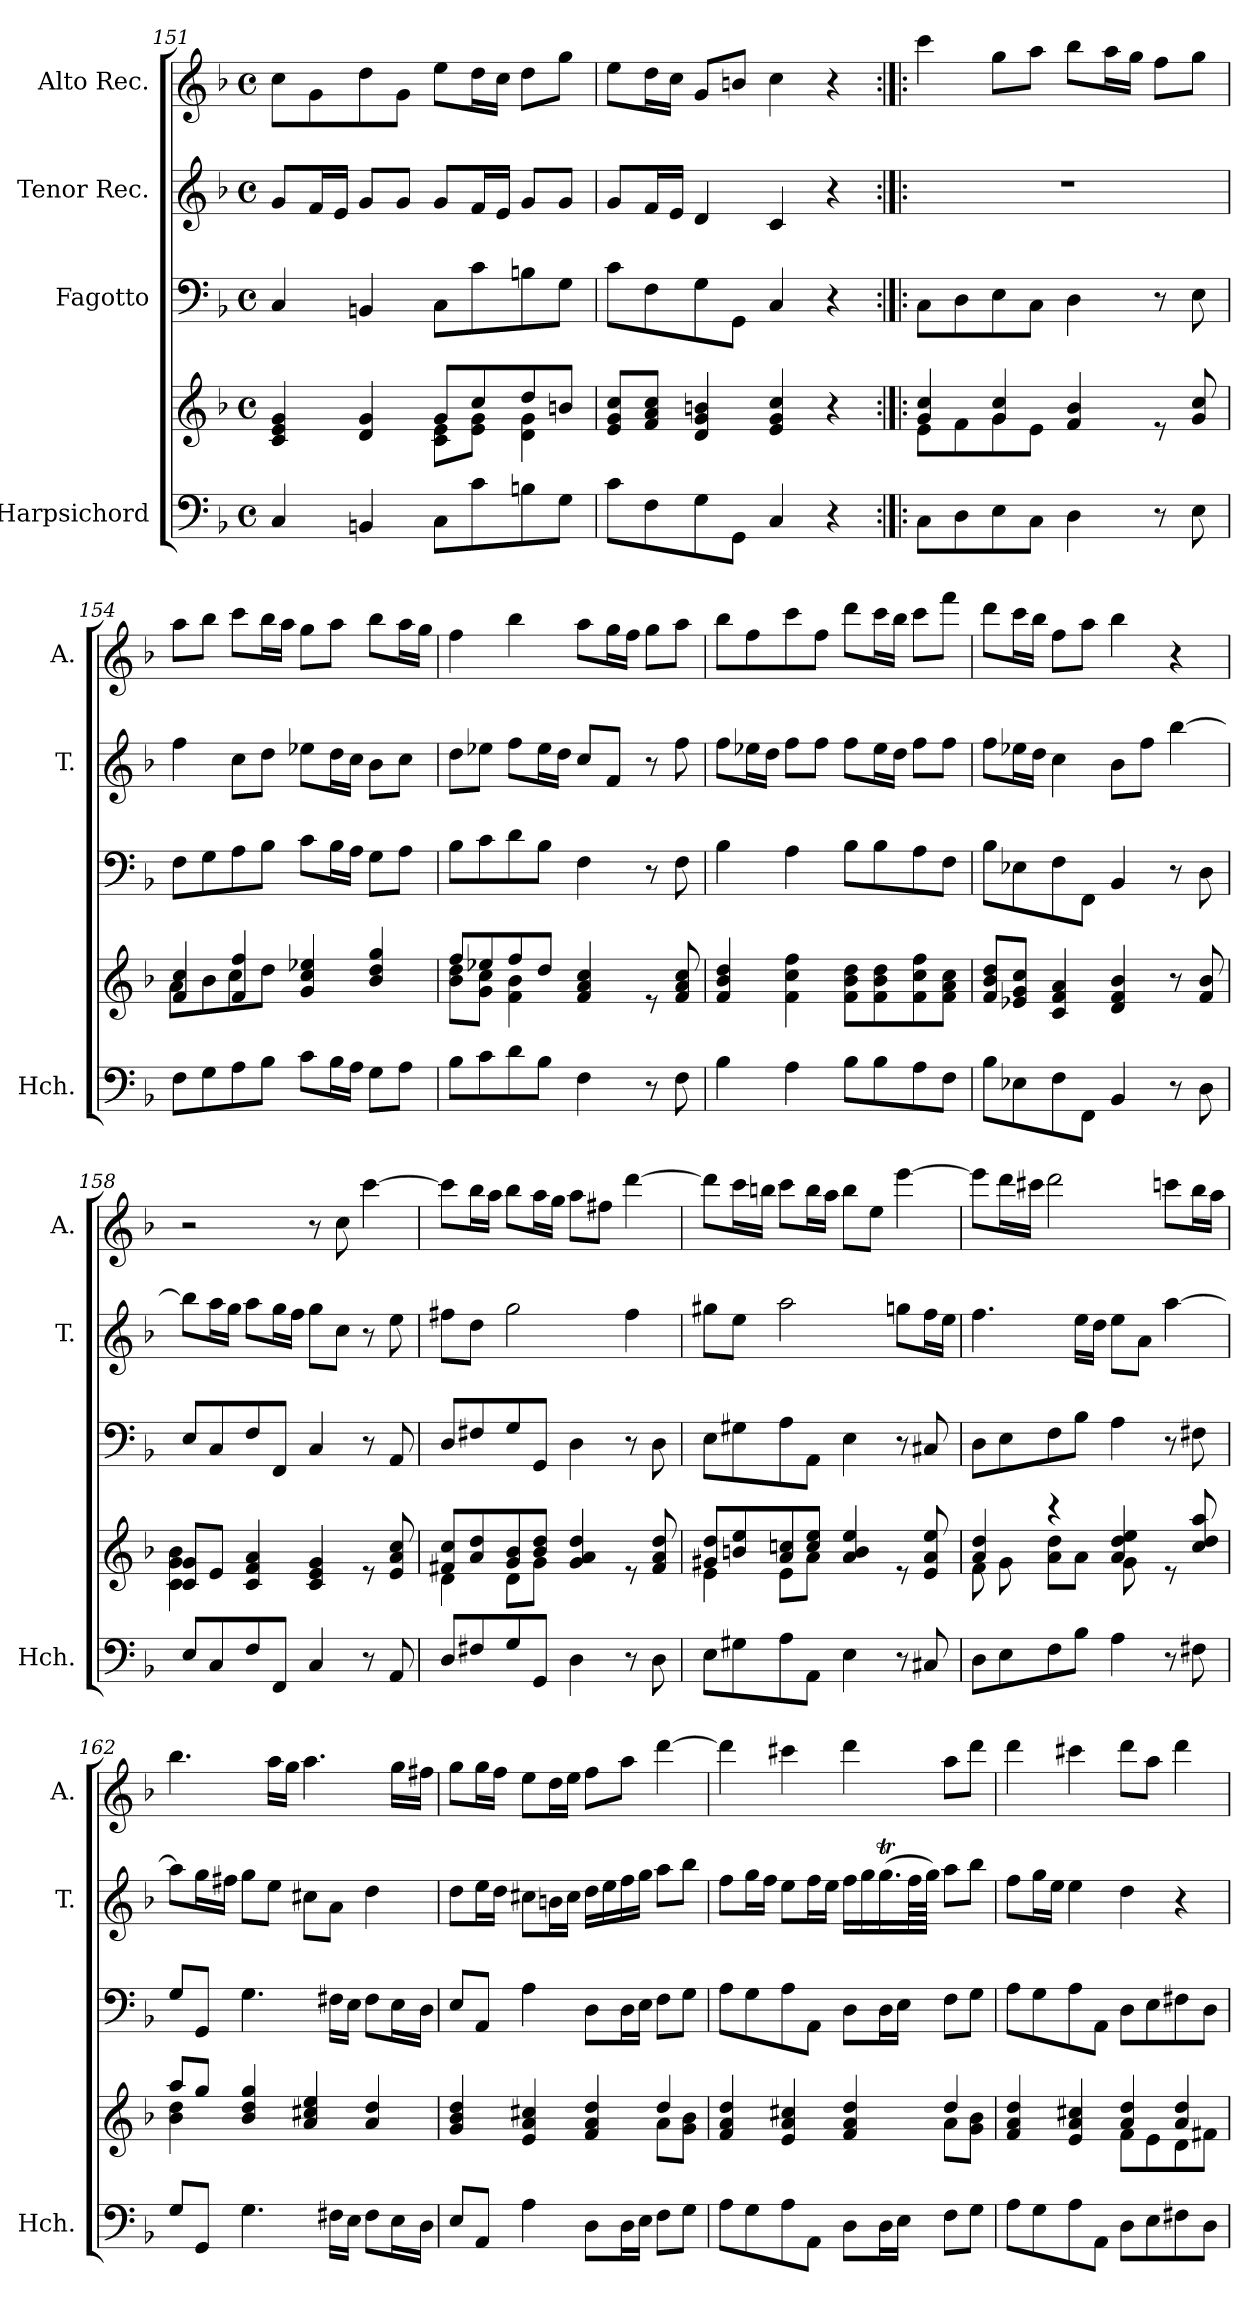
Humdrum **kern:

**kern	**kern	**kern	**kern	**kern
*part4	*part4	*part3	*part2	*part1
*staff5	*staff4	*staff3	*staff2	*staff1
*I"Harpsichord	*	*I"Fagotto	*I"Tenor Rec.	*I"Alto Rec.
*I'Hch.	*	*	*I'T.	*I'A.
*clefF4	*clefG2	*clefF4	*clefG2	*clefG2
*k[b-]	*k[b-]	*k[b-]	*k[b-]	*k[b-]
*M4/4	*M4/4	*M4/4	*M4/4	*M4/4
*met(c)	*met(c)	*met(c)	*met(c)	*met(c)
=151	=151	=151	=151	=151
*	*^	*	*	*
4C/	4c/ 4e/ 4g/	2ryy	4C/	8g/L	8cc\L
.	.	.	.	16f/L	8g\
.	.	.	.	16e/JJ	.
4BBn/	4d/ 4g/	.	4BBn/	8g/L	8dd\
.	.	.	.	8g/J	8g\J
8C\L	8g/L	8c\ 8e\L	8C\L	8g/L	8ee\L
8c\	8cc/	8e\ 8g\J	8c\	16f/L	16dd\L
.	.	.	.	16e/JJ	16cc\JJ
8Bn\	8dd/	4d\ 4g\	8Bn\	8g/L	8dd\L
8G\J	8bn/J	.	8G\J	8g/J	8gg\J
*	*v	*v	*	*	*
=152	=152	=152	=152	=152
8c\L	8e/ 8g/ 8cc/L	8c\L	8g/L	8ee\L
8F\	8f/ 8a/ 8cc/J	8F\	16f/L	16dd\L
.	.	.	16e/JJ	16cc\JJ
8G\	4d/ 4g/ 4bn/	8G\	4d/	8g/L
8GG\J	.	8GG\J	.	8bn/J
4C/	4e/ 4g/ 4cc/	4C/	4c/	4cc\
4r	4r	4r	4r	4r
!!LO:LB:g=z
=153:|!|:	=153:|!|:	=153:|!|:	=153:|!|:	=153:|!|:
*	*^	*	*	*
8C\L	4g/ 4cc/	8e\L	8C\L	1r	4ccc\
8D\	.	8f\	8D\	.	.
8E\	4g/ 4cc/	8g\	8E\	.	8gg\L
8C\J	.	8e\J	8C\J	.	8aa\J
4D\	4f/ 4b-/	2ryy	4D\	.	8bb-\L
.	.	.	.	.	16aa\L
.	.	.	.	.	16gg\JJ
8r	8re	.	8r	.	8ff\L
8E\	8g/ 8cc/	.	8E\	.	8gg\J
=154	=154	=154	=154	=154	=154
8F\L	4f/ 4cc/	8a\L	8F\L	4ff\	8aa\L
8G\	.	8b-\	8G\	.	8bb-\J
8A\	4f/ 4ff/	8cc\	8A\	8cc\L	8ccc\L
8B-\J	.	8dd\J	8B-\J	8dd\J	16bb-\L
.	.	.	.	.	16aa\JJ
8c\L	4g/ 4cc/ 4ee-X/	2ryy	8c\L	8ee-X\L	8gg\L
16B-\L	.	.	16B-\L	16dd\L	8aa\J
16A\JJ	.	.	16A\JJ	16cc\JJ	.
8G\L	4b-/ 4dd/ 4gg/	.	8G\L	8b-\L	8bb-\L
8A\J	.	.	8A\J	8cc\J	16aa\L
.	.	.	.	.	16gg\JJ
=155	=155	=155	=155	=155	=155
8B-\L	8ff/L	8b-\ 8dd\L	8B-\L	8dd\L	4ff\
8c\	8ee-X/	8g\ 8cc\J	8c\	8ee-X\J	.
8d\	8ff/	4f\ 4b-\	8d\	8ff\L	4bb-\
8B-\J	8dd/J	.	8B-\J	16ee-\L	.
.	.	.	.	16dd\JJ	.
4F\	4f/ 4a/ 4cc/	2ryy	4F\	8cc/L	8aa\L
.	.	.	.	8f/J	16gg\L
.	.	.	.	.	16ff\JJ
8r	8re	.	8r	8r	8gg\L
8F\	8f/ 8a/ 8cc/	.	8F\	8ff\	8aa\J
*	*v	*v	*	*	*
=156	=156	=156	=156	=156
4B-\	4f/ 4b-/ 4dd/	4B-\	8ff\L	8bb-\L
.	.	.	16ee-X\L	8ff\
.	.	.	16dd\JJ	.
4A\	4f\ 4cc\ 4ff\	4A\	8ff\L	8ccc\
.	.	.	8ff\J	8ff\J
8B-\L	8f\ 8b-\ 8dd\L	8B-\L	8ff\L	8ddd\L
8B-\	8f\ 8b-\ 8dd\	8B-\	16ee-\L	16ccc\L
.	.	.	16dd\JJ	16bb-\JJ
8A\	8f\ 8cc\ 8ff\	8A\	8ff\L	8ccc\L
8F\J	8f\ 8a\ 8cc\J	8F\J	8ff\J	8fff\J
!!LO:PB:g=z
=157	=157	=157	=157	=157
8B-\L	8f/ 8b-/ 8dd/L	8B-\L	8ff\L	8ddd\L
8E-X\	8e-X/ 8g/ 8cc/J	8E-X\	16ee-X\L	16ccc\L
.	.	.	16dd\JJ	16bb-\JJ
8F\	4c/ 4f/ 4a/	8F\	4cc\	8ff\L
8FF\J	.	8FF\J	.	8aa\J
4BB-/	4d/ 4f/ 4b-/	4BB-/	8b-\L	4bb-\
.	.	.	8ff\J	.
8r	8r	8r	[4bb-\	4r
8D\	8f/ 8b-/	8D\	.	.
=158	=158	=158	=158	=158
*	*^	*	*	*
8E/L	8c/ 8g/L	4c\ 4g\ 4b-\	8E/L	8bb-\L]	2r
8C/	8e/J	.	8C/	16aa\L	.
.	.	.	.	16gg\JJ	.
8F/	4c/ 4f/ 4a/	2.ryy	8F/	8aa\L	.
8FF/J	.	.	8FF/J	16gg\L	.
.	.	.	.	16ff\JJ	.
4C/	4c/ 4e/ 4g/	.	4C/	8gg\L	8r
.	.	.	.	8cc\J	8cc\
8r	8re	.	8r	8r	[4ccc\
8AA/	8e/ 8a/ 8cc/	.	8AA/	8ee\	.
=159	=159	=159	=159	=159	=159
8D/L	8f#X/ 8cc/L	4d\	8D/L	8ff#X\L	8ccc\L]
8F#X/	8a/ 8dd/	.	8F#X/	8dd\J	16bb-\L
.	.	.	.	.	16aa\JJ
8G/	8g/ 8b-/	8d\L	8G/	2gg\	8bb-\L
8GG/J	8b-/ 8dd/J	8g\J	8GG/J	.	16aa\L
.	.	.	.	.	16gg\JJ
4D\	4g/ 4a/ 4dd/	2ryy	4D\	.	8aa\L
.	.	.	.	.	8ff#X\J
8r	8re	.	8r	4ff#\	[4ddd\
8D\	8f#/ 8a/ 8dd/	.	8D\	.	.
=160	=160	=160	=160	=160	=160
8E\L	8g#X/ 8dd/L	4e\	8E\L	8gg#X\L	8ddd\L]
8G#X\	8bn/ 8ee/	.	8G#X\	8ee\J	16ccc\L
.	.	.	.	.	16bbn\JJ
8A\	8a/ 8ccn/	8e\L	8A\	2aa\	8ccc\L
8AA\J	8cc/ 8ee/J	8a\J	8AA\J	.	16bb\L
.	.	.	.	.	16aa\JJ
4E\	4a/ 4b/ 4ee/	2ryy	4E\	.	8bb\L
.	.	.	.	.	8ee\J
8r	8re	.	8r	8ggn\L	[4eee\
8C#X/	8e/ 8a/ 8ee/	.	8C#X/	16ff\L	.
.	.	.	.	16ee\JJ	.
!!LO:LB:g=z
=161	=161	=161	=161	=161	=161
8D\L	4a/ 4dd/	8f\	8D\L	4.ff\	8eee\L]
8E\	.	8g\	8E\	.	16ddd\L
.	.	.	.	.	16ccc#X\JJ
8F\	4r	8a\ 8dd\L	8F\	.	2ddd\
8B-\J	.	8a\J	8B-\J	16ee\LL	.
.	.	.	.	16dd\JJ	.
4A\	4a/ 4dd/ 4ee/	8g\	4A\	8ee\L	.
.	.	4.ryy	.	8a\J	.
8r	8re	.	8r	[4aa\	8cccn\L
8F#X\	8cc/ 8dd/ 8aa/	.	8F#X\	.	16bb-\L
.	.	.	.	.	16aa\JJ
=162	=162	=162	=162	=162	=162
8G/L	8aa/L	4b-\ 4dd\	8G/L	8aa\L]	4.bb-\
8GG/J	8gg/J	.	8GG/J	16gg\L	.
.	.	.	.	16ff#X\JJ	.
4.G\	4b-/ 4dd/ 4gg/	2.ryy	4.G\	8gg\L	.
.	.	.	.	8ee\J	16aa\LL
.	.	.	.	.	16gg\JJ
.	4a/ 4cc#X/ 4ee/	.	.	8cc#X\L	4.aa\
16F#X\LL	.	.	16F#X\LL	8a\J	.
16E\JJ	.	.	16E\JJ	.	.
8F#\L	4a/ 4dd/	.	8F#\L	4dd\	.
16E\L	.	.	16E\L	.	16gg\LL
16D\JJ	.	.	16D\JJ	.	16ff#X\JJ
=163	=163	=163	=163	=163	=163
8E/L	4g/ 4b-/ 4dd/	2.ryy	8E/L	8dd\L	8gg\L
8AA/J	.	.	8AA/J	16ee\L	16gg\L
.	.	.	.	16dd\JJ	16ff\JJ
4A\	4e/ 4a/ 4cc#X/	.	4A\	8cc#X\L	8ee\L
.	.	.	.	16bn\L	16dd\L
.	.	.	.	16cc#\JJ	16ee\JJ
8D\L	4f/ 4a/ 4dd/	.	8D\L	16dd\LL	8ff\L
.	.	.	.	16ee\	.
16D\L	.	.	16D\L	16ff\	8aa\J
16E\JJ	.	.	16E\JJ	16gg\JJ	.
8F\L	4dd/	8a\L	8F\L	8aa\L	[4ddd\
8G\J	.	8g\ 8b-\J	8G\J	8bb-\J	.
=164	=164	=164	=164	=164	=164
8A\L	4f/ 4a/ 4dd/	2.ryy	8A\L	8ff\L	4ddd\]
8G\	.	.	8G\	16gg\L	.
.	.	.	.	16ff\JJ	.
8A\	4e/ 4a/ 4cc#X/	.	8A\	8ee\L	4ccc#X\
8AA\J	.	.	8AA\J	16ff\L	.
.	.	.	.	16ee\JJ	.
8D\L	4f/ 4a/ 4dd/	.	8D\L	16ff\LL	4ddd\
.	.	.	.	16gg\	.
16D\L	.	.	16D\L	(16.ggT\	.
16E\JJ	.	.	16E\JJ	.	.
.	.	.	.	64ff\LL	.
.	.	.	.	64gg\JJJJ)	.
8F\L	4dd/	8a\L	8F\L	8aa\L	8aa\L
8G\J	.	8g\ 8b-\J	8G\J	8bb-\J	8ddd\J
!!LO:LB:g=z
=165	=165	=165	=165	=165	=165
8A\L	4f/ 4a/ 4dd/	2ryy	8A\L	8ff\L	4ddd\
8G\	.	.	8G\	16gg\L	.
.	.	.	.	16ee\JJ	.
8A\	4e/ 4a/ 4cc#X/	.	8A\	4ee\	4ccc#X\
8AA\J	.	.	8AA\J	.	.
8D\L	4a/ 4dd/	8f\L	8D\L	4dd\	8ddd\L
8E\	.	8e\	8E\	.	8aa\J
8F#X\	4a/ 4dd/	8d\	8F#X\	4r	4ddd\
8D\J	.	8f#X\J	8D\J	.	.
*	*v	*v	*	*	*
=	=	=	=	=
*-	*-	*-	*-	*-
